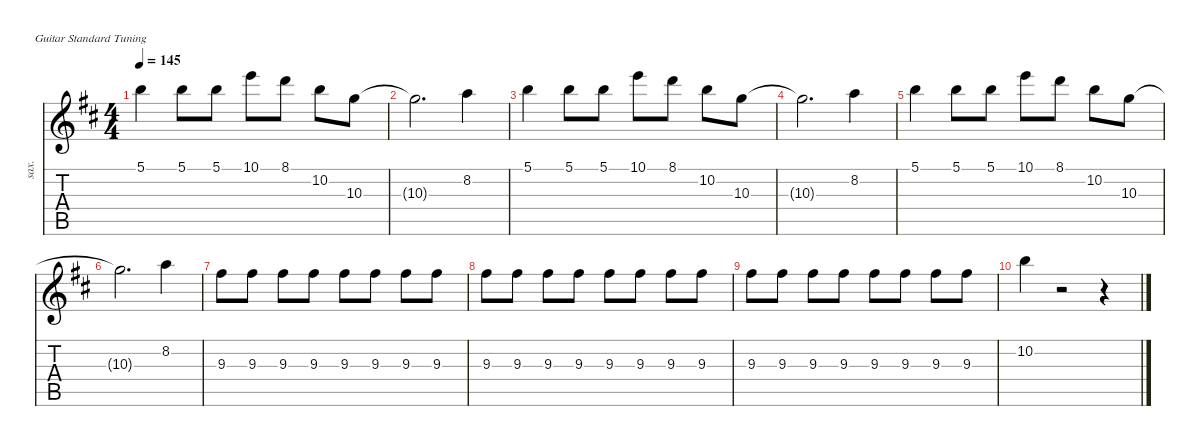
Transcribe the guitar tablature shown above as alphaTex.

\defaultSystemsLayout 4
\hideDynamics
\bracketExtendMode nobrackets
\otherSystemsTrackNameOrientation horizontal
\track ("Keyboard" "sax.") {instrument tenorsax}
\staff {score tabs}
\tuning (E4 B3 G3 D3 A2 E2)
\displaytranspose 14
\ts (4 4)
\tempo 145
\clef g2
\ks d
5.1{acc forcenatural}.4{dy f} 5.1{acc forcenatural}.8 5.1{acc forcenatural}.8 10.1{acc forcenatural}.8 8.1{acc forcenatural}.8 10.2{acc forcenatural}.8 10.3{acc forcenatural}.8 |
10.3{t acc forcenatural}.2{d} 8.2{acc forcenatural}.4 |
5.1{acc forcenatural}.4 5.1{acc forcenatural}.8 5.1{acc forcenatural}.8 10.1{acc forcenatural}.8 8.1{acc forcenatural}.8 10.2{acc forcenatural}.8 10.3{acc forcenatural}.8 |
10.3{t acc forcenatural}.2{d} 8.2{acc forcenatural}.4 |
5.1{acc forcenatural}.4 5.1{acc forcenatural}.8 5.1{acc forcenatural}.8 10.1{acc forcenatural}.8 8.1{acc forcenatural}.8 10.2{acc forcenatural}.8 10.3{acc forcenatural}.8 |
10.3{t acc forcenatural}.2{d} 8.2{acc forcenatural}.4 |
9.3{acc #}.8 9.3{acc #}.8 9.3{acc #}.8 9.3{acc #}.8 9.3{acc #}.8 9.3{acc #}.8 9.3{acc #}.8 9.3{acc #}.8 |
9.3{acc #}.8 9.3{acc #}.8 9.3{acc #}.8 9.3{acc #}.8 9.3{acc #}.8 9.3{acc #}.8 9.3{acc #}.8 9.3{acc #}.8 |
9.3{acc #}.8 9.3{acc #}.8 9.3{acc #}.8 9.3{acc #}.8 9.3{acc #}.8 9.3{acc #}.8 9.3{acc #}.8 9.3{acc #}.8 |
10.2{acc forcenatural}.4{dy fff} r.2 r.4
